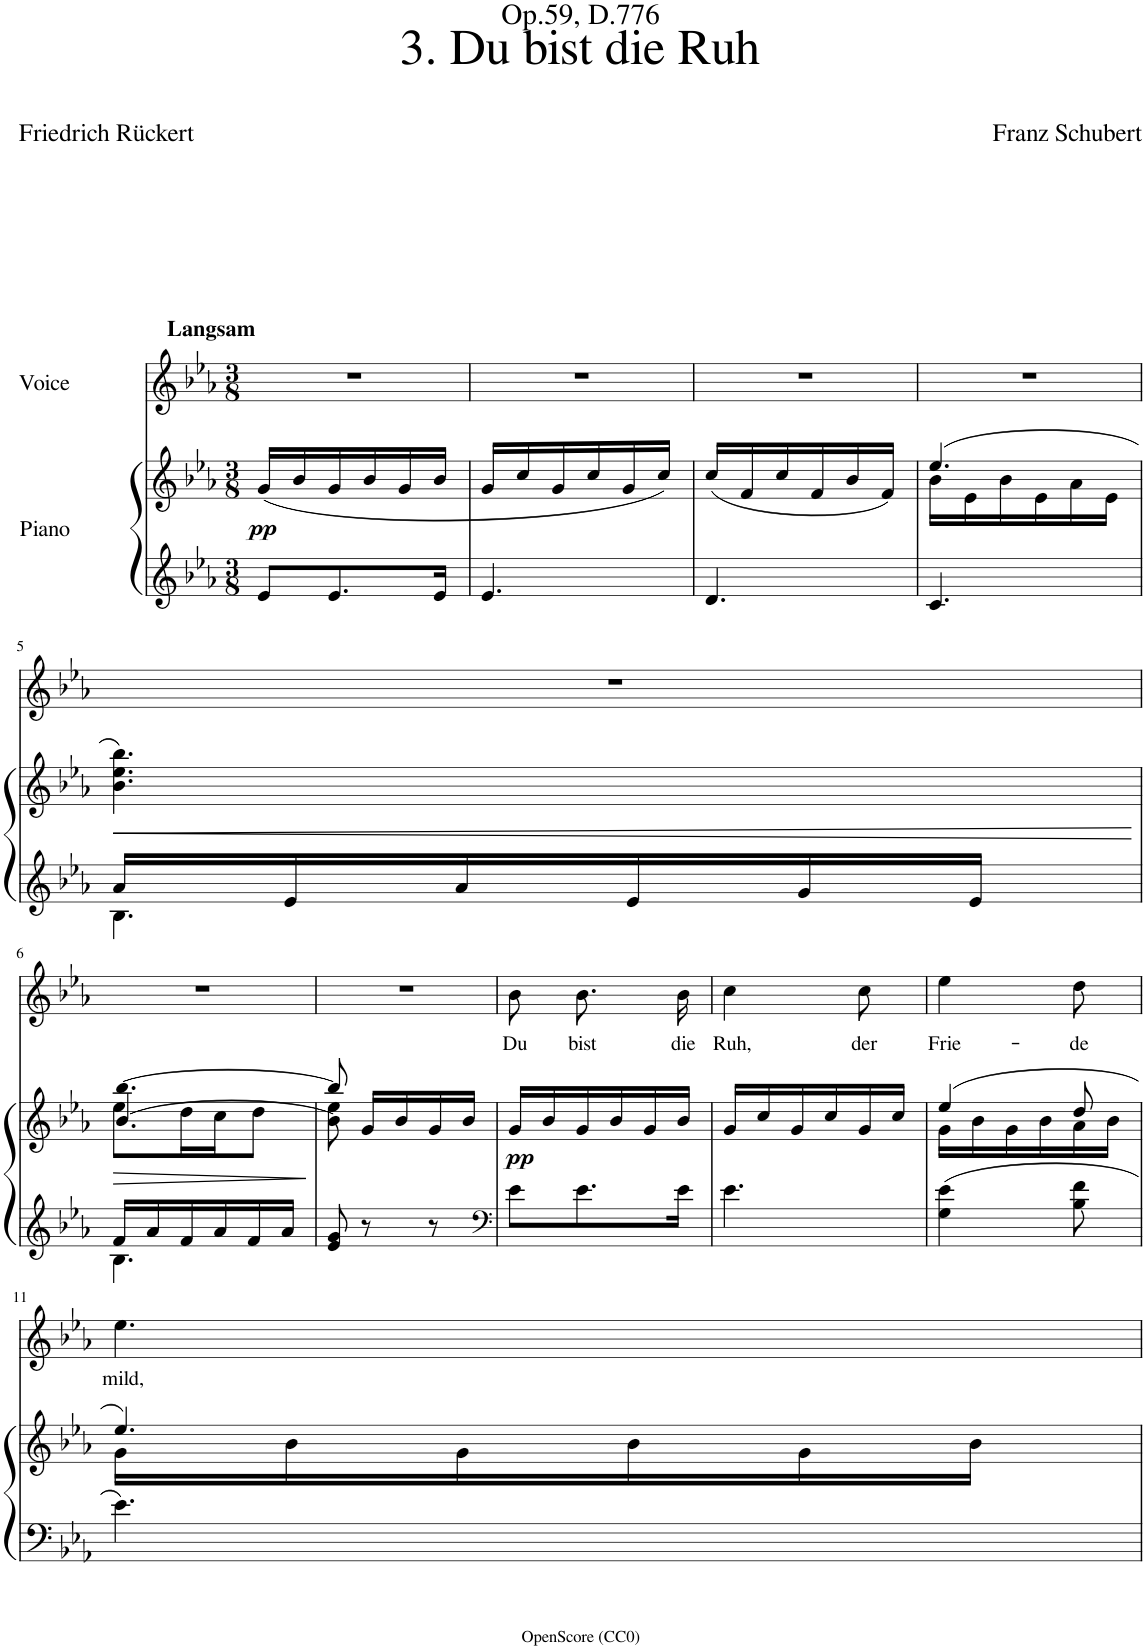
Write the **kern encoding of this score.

**kern	**kern	**dynam	**kern	**text
*part2	*part2	*part2	*part1	*part1
*staff3	*staff2	*staff2/3	*staff1	*staff1
*I"Piano	*	*	*I"Voice	*
*I'Pno	*	*	*	*
*clefG2	*clefG2	*	*clefG2	*
*k[b-e-a-]	*k[b-e-a-]	*	*k[b-e-a-]	*
*M3/8	*M3/8	*	*M3/8	*
=1	=1	=1	=1	=1
!	!	!	!LO:TX:a:B:t=Langsam	!
!	!	!LO:DY:b	!	!
8e-/L	(16g/LL	pp	4.r	.
.	16b-/	.	.	.
8.e-/	16g/	.	.	.
.	16b-/	.	.	.
.	16g/	.	.	.
16e-/Jk	16b-/JJ	.	.	.
=2	=2	=2	=2	=2
4.e-/	16g/LL	.	4.r	.
.	16cc/	.	.	.
.	16g/	.	.	.
.	16cc/	.	.	.
.	16g/	.	.	.
.	16cc/JJ)	.	.	.
=3	=3	=3	=3	=3
4.d/	(16cc/LL	.	4.r	.
.	16f/	.	.	.
.	16cc/	.	.	.
.	16f/	.	.	.
.	16b-/	.	.	.
.	16f/JJ)	.	.	.
=4	=4	=4	=4	=4
*	*^	*	*	*
4.c/	(4.ee-/	16b-\LL	.	4.r	.
.	.	16e-\	.	.	.
.	.	16b-\	.	.	.
.	.	16e-\	.	.	.
.	.	16a-\	.	.	.
.	.	16e-\JJ	.	.	.
!!LO:LB:g=z
=5	=5	=5	=5	=5	=5
*^	*	*	*	*	*
!	!	!	!	!LO:HP:b	!	!
*	*	*v	*v	*	*	*
16a-/LL	4.B-\	4.b-\ 4.ee-\ 4.bb-\)	<	4.r	.
16e-/	.	.	.	.	.
16a-/	.	.	.	.	.
16e-/	.	.	.	.	.
16g/	.	.	.	.	.
16e-/JJ	.	.	.	.	.
*v	*v	*	*	*	*
.	.	[	.	.
!!LO:LB:g=z
=6	=6	=6	=6	=6
*^	*	*	*	*
!	!	!	!LO:HP:b	!	!
*	*	*^	*	*	*
*	*	*	*^	*	*	*
16f/LL	4.B-\	[4.bb-	8ee-\L	[4.b-/	>	4.r	.
16a-/	.	.	.	.	.	.	.
16f/	.	.	16dd\L	.	.	.	.
16a-/	.	.	16cc\J	.	.	.	.
16f/	.	.	8dd\J	.	.	.	.
16a-/JJ	.	.	.	.	.	.	.
*v	*v	*	*	*	*	*	*
*	*v	*v	*v	*	*	*
.	.	]	.	.
=7	=7	=7	=7	=7
*	*^	*	*	*
!	!	!LO:N:head=solid	!	!	!
*	*	*^	*	*	*
8e-/ 8g/	8bb-/]	8ee-\	8b-\]	.	4.r	.
8r	16g/LL	4ryy	4ryy	.	.	.
.	16b-/	.	.	.	.	.
8r	16g/	.	.	.	.	.
.	16b-/JJ	.	.	.	.	.
*	*v	*v	*v	*	*	*
=8	=8	=8	=8	=8
*clefF4	*	*	*	*
!	!	!LO:DY:b	!	!LO:LY:b
8e-\L	16g/LL	pp	8b-\L	Du
.	16b-/	.	.	.
!	!	!	!	!LO:LY:b
8.e-\	16g/	.	8.b-\	bist
.	16b-/	.	.	.
.	16g/	.	.	.
!	!	!	!	!LO:LY:b
16e-\Jk	16b-/JJ	.	16b-\Jk	die
=9	=9	=9	=9	=9
!	!	!	!	!LO:LY:b
4.e-\	16g/LL	.	4cc\	Ruh,
.	16cc/	.	.	.
.	16g/	.	.	.
.	16cc/	.	.	.
!	!	!	!	!LO:LY:b
.	16g/	.	8cc\	der
.	16cc/JJ	.	.	.
=10	=10	=10	=10	=10
*	*^	*	*	*
!	!	!	!	!	!LO:LY:b
4G\ 4e-\	(4ee-/	16g\LL	.	4ee-\	Frie-
.	.	16b-\	.	.	.
.	.	16g\	.	.	.
.	.	16b-\	.	.	.
!	!	!	!	!	!LO:LY:b
8B-\ 8f\	8dd/	16a-\	.	8dd\	-de
.	.	16b-\JJ	.	.	.
!!LO:LB:g=z
=11	=11	=11	=11	=11	=11
!	!	!	!	!	!LO:LY:b
4.e-\	4.ee-/)	16g\LL	.	4.ee-\	mild,
.	.	16b-\	.	.	.
.	.	16g\	.	.	.
.	.	16b-\	.	.	.
.	.	16g\	.	.	.
.	.	16b-\JJ	.	.	.
*	*v	*v	*	*	*
=	=	=	=	=
*-	*-	*-	*-	*-
